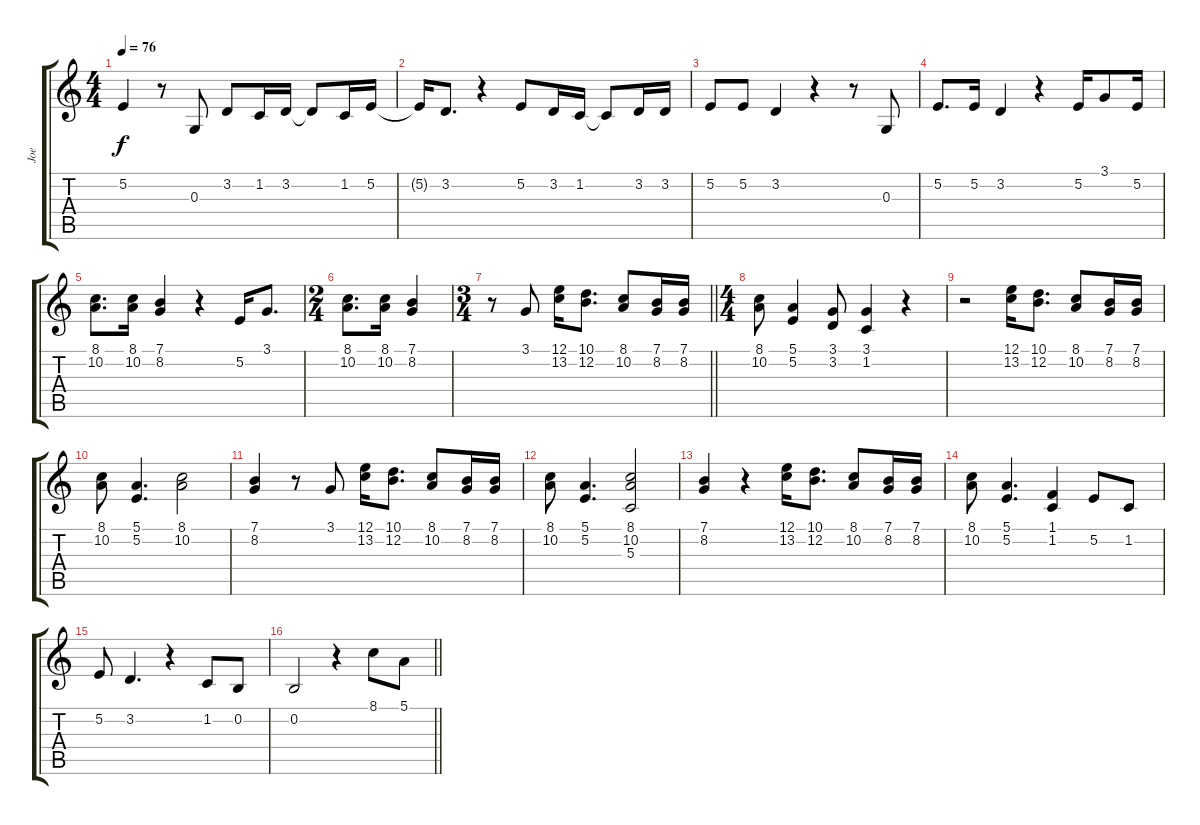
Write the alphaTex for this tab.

\track ("Joe" "Joe") {instrument lead1square}
\staff {score tabs}
\tuning (E4 B3 G3 D3 A2 E2) {hide}
\ts (4 4)
\tempo 76
\clef g2
\ks aminor
5.2.4{dy f} r.8 0.3.8 3.2.8 1.2.16 3.2.16 3.2{t}.8 1.2.16 5.2.16 |
5.2{t}.16 3.2.8{d} r.4 5.2.8 3.2.16 1.2.16 1.2{t}.8 3.2.16 3.2.16 |
5.2.8 5.2.8 3.2.4 r.4 r.8 0.3.8 |
5.2.8{d} 5.2.16 3.2.4 r.4 5.2.16 3.1.8 5.2.16 |
(8.1 10.2).8{d} (8.1 10.2).16 (7.1 8.2).4 r.4 5.2.16 3.1.8{d} |
\ts (2 4)
(8.1 10.2).8{d} (8.1 10.2).16 (7.1 8.2).4 |
\ts (3 4)
\barLineRight lightlight
r.8 3.1.8 (12.1 13.2).16 (10.1 12.2).8{d} (8.1 10.2).8 (7.1 8.2).16 (7.1 8.2).16 |
\ts (4 4)
(8.1 10.2).8 (5.1 5.2).4 (3.1 3.2).8 (3.1 1.2).4 r.4 |
r.2 (12.1 13.2).16 (10.1 12.2).8{d} (8.1 10.2).8 (7.1 8.2).16 (7.1 8.2).16 |
(8.1 10.2).8 (5.1 5.2).4{d} (8.1 10.2).2 |
(7.1 8.2).4 r.8 3.1.8 (12.1 13.2).16 (10.1 12.2).8{d} (8.1 10.2).8 (7.1 8.2).16 (7.1 8.2).16 |
(8.1 10.2).8 (5.1 5.2).4{d} (8.1 10.2 5.3).2 |
(7.1 8.2).4 r.4 (12.1 13.2).16 (10.1 12.2).8{d} (8.1 10.2).8 (7.1 8.2).16 (7.1 8.2).16 |
(8.1 10.2).8 (5.1 5.2).4{d} (1.1 1.2).4 5.2.8 1.2.8 |
5.2.8 3.2.4{d} r.4 1.2.8 0.2.8 |
\barLineRight lightlight
0.2.2 r.4 8.1.8 5.1.8
